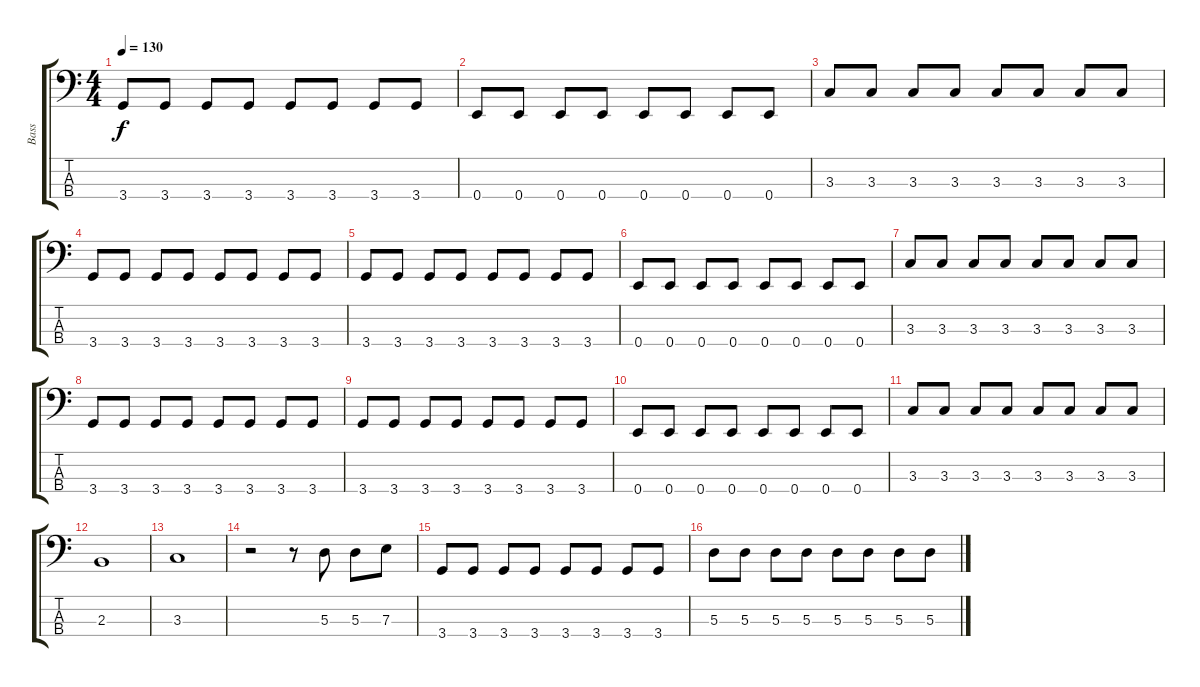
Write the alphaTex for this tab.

\track ("Bass" "Bass") {instrument electricbasspick}
\staff {score tabs}
\tuning (G2 D2 A1 E1) {hide}
\ts (4 4)
\tempo 130
\clef f4
\ks c
3.4.8{dy f} 3.4.8 3.4.8 3.4.8 3.4.8 3.4.8 3.4.8 3.4.8 |
0.4.8 0.4.8 0.4.8 0.4.8 0.4.8 0.4.8 0.4.8 0.4.8 |
3.3.8 3.3.8 3.3.8 3.3.8 3.3.8 3.3.8 3.3.8 3.3.8 |
3.4.8 3.4.8 3.4.8 3.4.8 3.4.8 3.4.8 3.4.8 3.4.8 |
3.4.8 3.4.8 3.4.8 3.4.8 3.4.8 3.4.8 3.4.8 3.4.8 |
0.4.8 0.4.8 0.4.8 0.4.8 0.4.8 0.4.8 0.4.8 0.4.8 |
3.3.8 3.3.8 3.3.8 3.3.8 3.3.8 3.3.8 3.3.8 3.3.8 |
3.4.8 3.4.8 3.4.8 3.4.8 3.4.8 3.4.8 3.4.8 3.4.8 |
3.4.8 3.4.8 3.4.8 3.4.8 3.4.8 3.4.8 3.4.8 3.4.8 |
0.4.8 0.4.8 0.4.8 0.4.8 0.4.8 0.4.8 0.4.8 0.4.8 |
3.3.8 3.3.8 3.3.8 3.3.8 3.3.8 3.3.8 3.3.8 3.3.8 |
2.3.1 |
3.3.1 |
r.2 r.8 5.3.8 5.3.8 7.3.8 |
3.4.8 3.4.8 3.4.8 3.4.8 3.4.8 3.4.8 3.4.8 3.4.8 |
5.3.8 5.3.8 5.3.8 5.3.8 5.3.8 5.3.8 5.3.8 5.3.8
